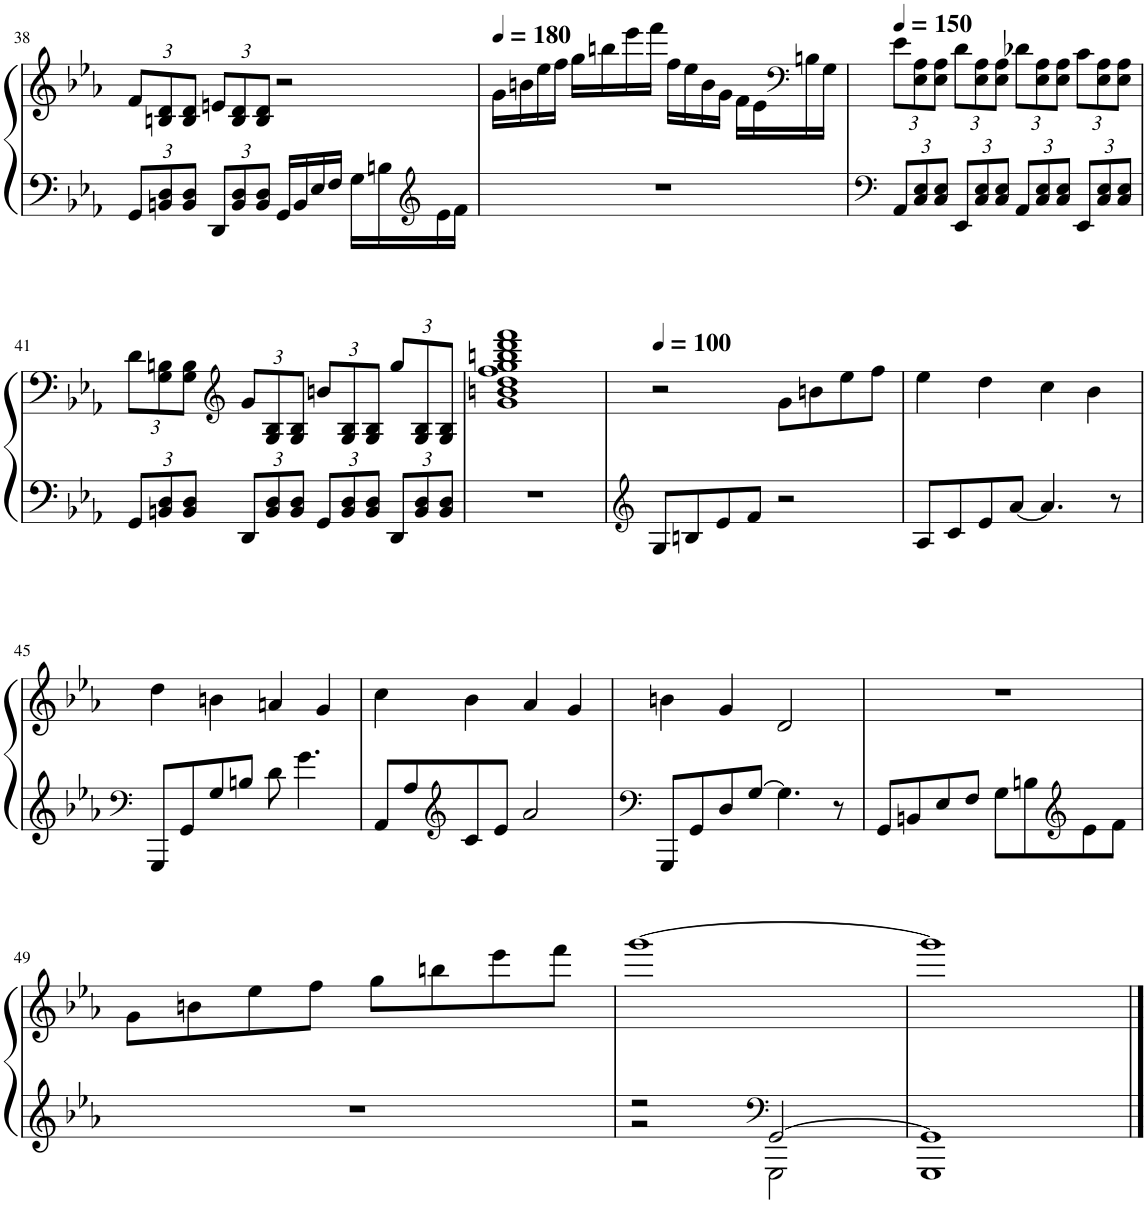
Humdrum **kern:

**kern	**kern
*part1	*part1
*staff2	*staff1
*I"Piano	*
*I'Pno.	*
!!LO:PB:g=z
*clefF4	*clefG2
*k[b-e-a-]	*k[b-e-a-]
*M4/4	*M4/4
*Xbrackettup	*Xbrackettup
=38	=38
12GG/L	12f/L
12BBn/ 12D/	12Bn/ 12d/
12BB/ 12D/J	12B/ 12d/J
12DD/L	12en/L
12BB/ 12D/	12B/ 12d/
12BB/ 12D/J	12B/ 12d/J
16GG/LL	2r
16BB/	.
16E-/	.
16F/JJ	.
16G\LL	.
16Bn\	.
*clefG2	*
16e-\	.
16f\JJ	.
=39	=39
*	*MM180
1r	16g\LL
.	16bn\
.	16ee-\
.	16ff\JJ
.	16gg\LL
.	16bbn\
.	16eee-\
.	16fff\JJ
.	16ff\LL
.	16ee-\
.	16b\
.	16g\JJ
.	16f\LL
.	16e-\
*	*clefF4
.	16Bn\
.	16G\JJ
=40	=40
*clefF4	*
*	*MM150
12AA-/L	12e-\L
12C/ 12E-/	12E-\ 12A-\
12C/ 12E-/J	12E-\ 12A-\J
12EE-/L	12d\L
12C/ 12E-/	12E-\ 12A-\
12C/ 12E-/J	12E-\ 12A-\J
12AA-/L	12d-X\L
12C/ 12E-/	12E-\ 12A-\
12C/ 12E-/J	12E-\ 12A-\J
12EE-/L	12c\L
12C/ 12E-/	12E-\ 12A-\
12C/ 12E-/J	12E-\ 12A-\J
!!LO:LB:g=z
=41	=41
12GG/L	12d\L
12BBn/ 12D/	12G\ 12Bn\
12BB/ 12D/J	12G\ 12B\J
*	*clefG2
12DD/L	12g/L
12BB/ 12D/	12G/ 12B/
12BB/ 12D/J	12G/ 12B/J
12GG/L	12bn/L
12BB/ 12D/	12G/ 12B/
12BB/ 12D/J	12G/ 12B/J
12DD/L	12gg/L
12BB/ 12D/	12G/ 12B/
12BB/ 12D/J	12G/ 12B/J
=42	=42
1r	1g 1bn 1dd 1ff 1gg 1bbn 1ddd 1fff
=43	=43
*clefG2	*
*	*MM100
8G/L	2r
8Bn/	.
8e-/	.
8f/J	.
2r	8g\L
.	8bn\
.	8ee-\
.	8ff\J
=44	=44
8A-/L	4ee-\
8c/	.
8e-/	4dd\
[8a-/J	.
4.a-/]	4cc\
.	4b-\
8r	.
!!LO:LB:g=z
=45	=45
*clefF4	*
8GGG/L	4dd\
8GG/	.
8G/	4bn\
8Bn/J	.
8d\	4an/
4.g\	.
.	4g/
=46	=46
8AA-/L	4cc\
8A-/	.
*clefG2	*
8c/	4b-\
8e-/J	.
2a-/	4a-/
.	4g/
=47	=47
*clefF4	*
8GGG/L	4bn\
8GG/	.
8D/	4g/
[8G/J	.
4.G\]	2d/
8r	.
=48	=48
8GG/L	1r
8BBn/	.
8E-/	.
8F/J	.
8G\L	.
8Bn\	.
*clefG2	*
8e-\	.
8f\J	.
!!LO:LB:g=z
=49	=49
1r	8g\L
.	8bn\
.	8ee-\
.	8ff\J
.	8gg\L
.	8bbn\
.	8eee-\
.	8fff\J
=50	=50
*^	*
2r	2r	[1ggg
*clefF4	*	*
[2GG/	2GGG\	.
=51	=51	=51
1GG]	1GGG	1ggg]
*v	*v	*
==	==
*-	*-
